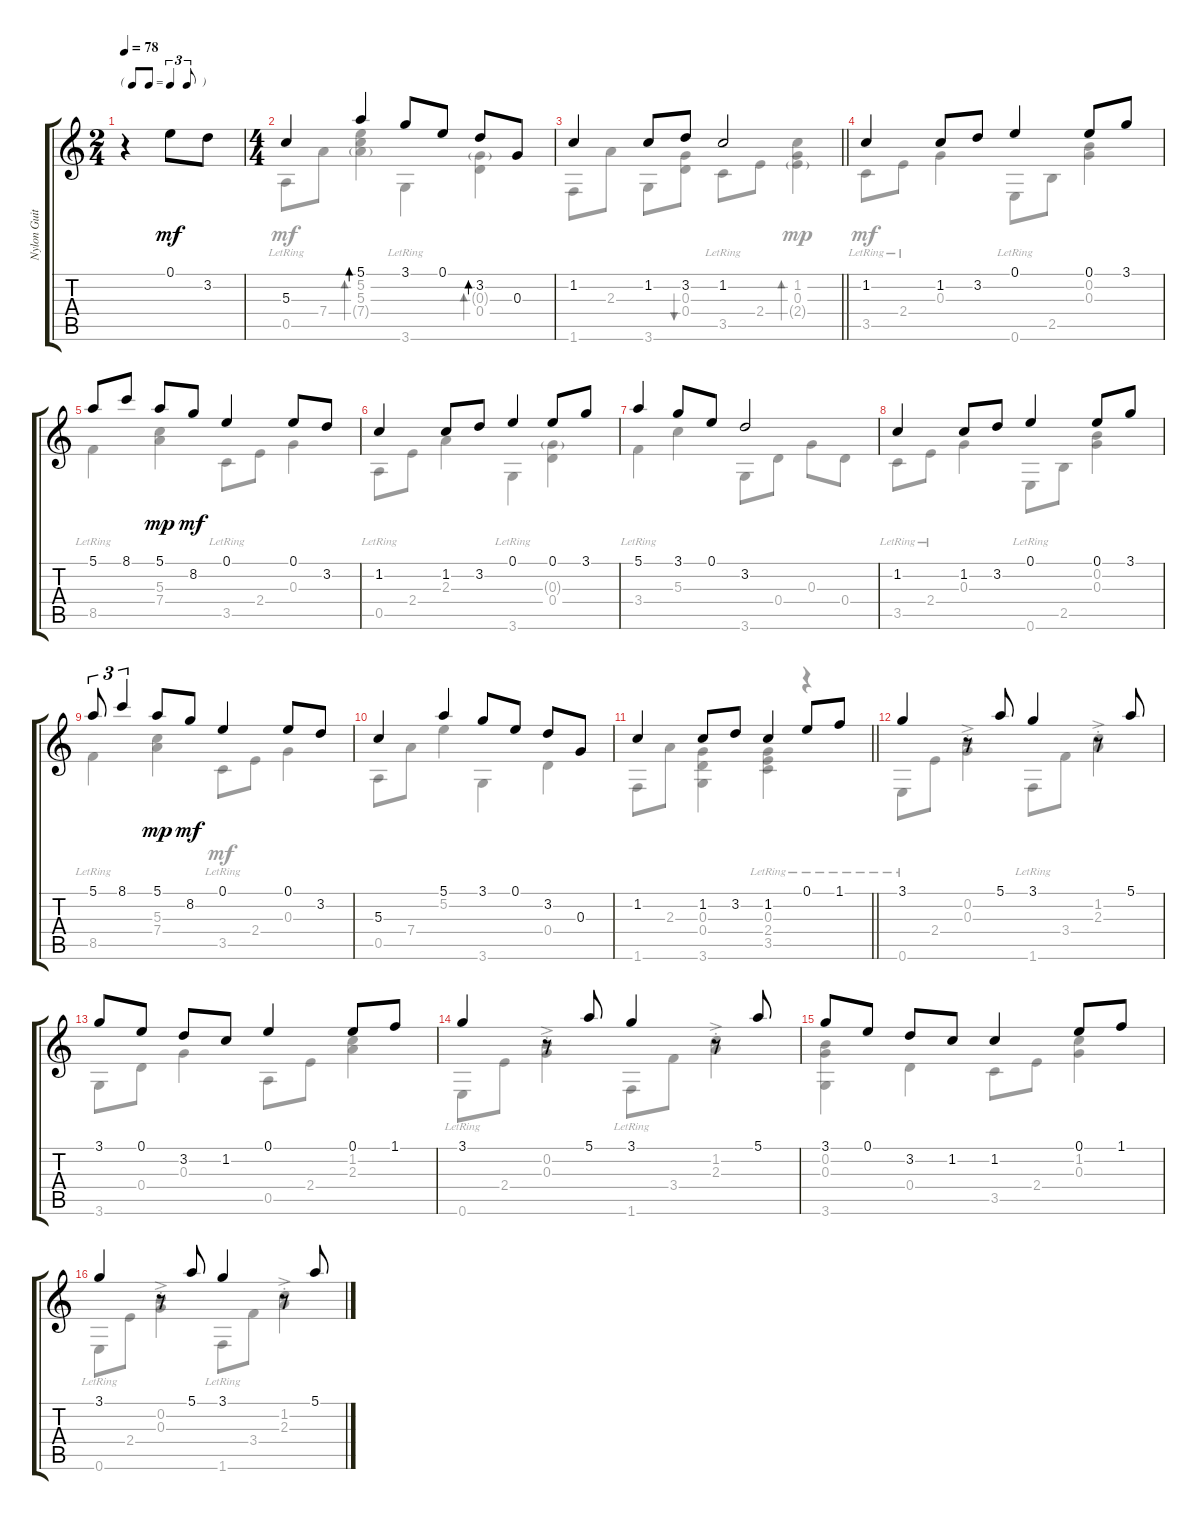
\track ("Nylon Guitar" "Nylon Guit") {instrument acousticguitarnylon}
\staff {score tabs}
\tuning (E4 B3 G3 D3 A2 E2) {hide}
\voice
\ts (2 4)
\tf triplet8th
\tempo 78
\clef g2
\ks c
r.4{dy mf instrument acousticguitarnylon} 0.1.8 3.2.8 |
\ts (4 4)
5.3.4 5.1.4{bd 30} 3.1.8 0.1.8 3.2.8{bd 30} 0.3.8 |
\barLineRight lightlight
1.2.4 1.2.8 3.2.8 1.2.2 |
1.2.4{volume 15} 1.2.8 3.2.8 0.1.4 0.1.8 3.1.8 |
5.1.8 8.1.8 5.1.8{dy mp} 8.2.8{dy mf} 0.1.4 0.1.8 3.2.8 |
1.2.4 1.2.8 3.2.8 0.1.4 0.1.8 3.1.8 |
5.1.4 3.1.8 0.1.8 3.2.2 |
1.2.4 1.2.8 3.2.8 0.1.4 0.1.8 3.1.8 |
5.1.8{tu (3 2)} 8.1.4{tu (3 2)} 5.1.8{dy mp} 8.2.8{dy mf} 0.1.4 0.1.8 3.2.8 |
5.3.4 5.1.4 3.1.8 0.1.8 3.2.8 0.3.8 |
\barLineRight lightlight
1.2.4 1.2.8 3.2.8 1.2.4 0.1.8 1.1.8 |
3.1.4 r.8 5.1.8 3.1.4 r.8 5.1.8 |
3.1.8 0.1.8 3.2.8 1.2.8 0.1.4 0.1.8 1.1.8 |
3.1.4 r.8 5.1.8 3.1.4 r.8 5.1.8 |
3.1.8 0.1.8 3.2.8 1.2.8 1.2.4 0.1.8 1.1.8 |
3.1.4 r.8 5.1.8 3.1.4 r.8 5.1.8
\voice
\clef g2
\ottava regular
\simile none
\ks c
|
0.5{lr}.8 7.4.8 (5.2 5.3 7.4{g}).4{bd 30} 3.6{lr}.4 (0.3{g} 0.4).4{bd 30} |
\barLineRight lightlight
1.6.8 2.3.8 3.6.8 (0.3 0.4).8{bu 30} 3.5{lr}.8 2.4.8 (1.2 0.3 2.4{g}).4{bd 30 dy mp} |
3.5{lr}.8{dy mf volume 15} 2.4{lr}.8 0.3.4 0.6{lr}.8 2.5.8 (0.2 0.3).4 |
8.5{lr}.4 (5.3 7.4).4 3.5{lr}.8 2.4.8 0.3.4 |
0.5{lr}.8 2.4.8 2.3.4 3.6{lr}.4 (0.3{g} 0.4).4 |
3.4{lr}.4 5.3.4 3.6.8 0.4.8 0.3.8 0.4.8 |
3.5{lr}.8 2.4{lr}.8 0.3.4 0.6{lr}.8 2.5.8 (0.2 0.3).4 |
8.5{lr}.4 (5.3 7.4).4{dy mp} 3.5{lr}.8{dy mf} 2.4.8 0.3.4 |
0.5.8 7.4.8 5.2.4 3.6.4 0.4.4 |
\barLineRight lightlight
1.6.8 2.3.8 (0.3 0.4 3.6).4 (0.3 2.4 3.5{lr}).4 r.4 |
0.6{lr}.8 2.4.8 (0.2 0.3{ac st}).4 1.6{lr}.8 3.4.8 (1.2 2.3{ac st}).4 |
3.6.8 0.4.8 0.3.4 0.5.8 2.4.8 (1.2 2.3).4 |
0.6{lr}.8 2.4.8 (0.2 0.3{ac st}).4 1.6{lr}.8 3.4.8 (1.2 2.3{ac st}).4 |
(0.2 0.3 3.6).4 0.4.4 3.5.8 2.4.8 (1.2 0.3).4 |
0.6{lr}.8 2.4.8 (0.2 0.3{ac st}).4 1.6{lr}.8 3.4.8 (1.2 2.3{ac st}).4
